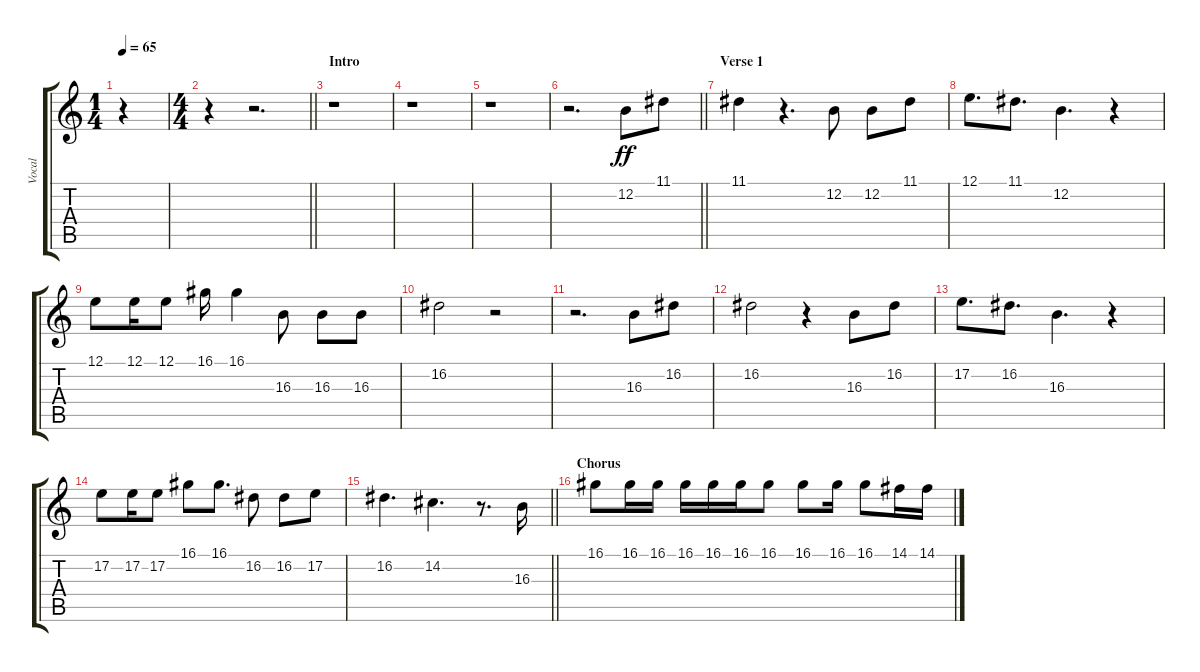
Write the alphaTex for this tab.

\track ("Vocal" "Vocal") {instrument flute}
\staff {score tabs}
\tuning (E4 B3 G3 D3 A2 E2) {hide}
\voice
\ts (1 4)
\tempo 65
\clef g2
\ks c
r.4{dy ff instrument flute} |
\ts (4 4)
\barLineRight lightlight
r.4 r.2{d} |
\section ("" "Intro")
r.1 |
r.1 |
r.1 |
\barLineRight lightlight
r.2{d} 12.2.8 11.1.8 |
\section ("" "Verse 1")
11.1.4 r.4{d} 12.2.8 12.2.8 11.1.8 |
12.1.8{d} 11.1.8{d} 12.2.4{d} r.4 |
12.1.8 12.1.16 12.1.8 16.1.16 16.1.4 16.3.8 16.3.8 16.3.8 |
16.2.2 r.2 |
r.2{d} 16.3.8 16.2.8 |
16.2.2 r.4 16.3.8 16.2.8 |
17.2.8{d} 16.2.8{d} 16.3.4{d} r.4 |
17.2.8 17.2.16 17.2.8 16.1.8 16.1.8{d} 16.2.8 16.2.8 17.2.8 |
\barLineRight lightlight
16.2.4{d} 14.2.4{d} r.8{d} 16.3.16 |
\section ("" "Chorus")
16.1.8 16.1.16 16.1.16 16.1.16 16.1.16 16.1.16 16.1.8 16.1.8 16.1.16 16.1.8 14.1.16 14.1.16
\voice
\clef g2
\ottava regular
\simile none
\ks c
r.4{dy f} |
\barLineRight lightlight
|
|
|
|
\barLineRight lightlight
|
|
|
|
|
|
|
|
|
\barLineRight lightlight
|
